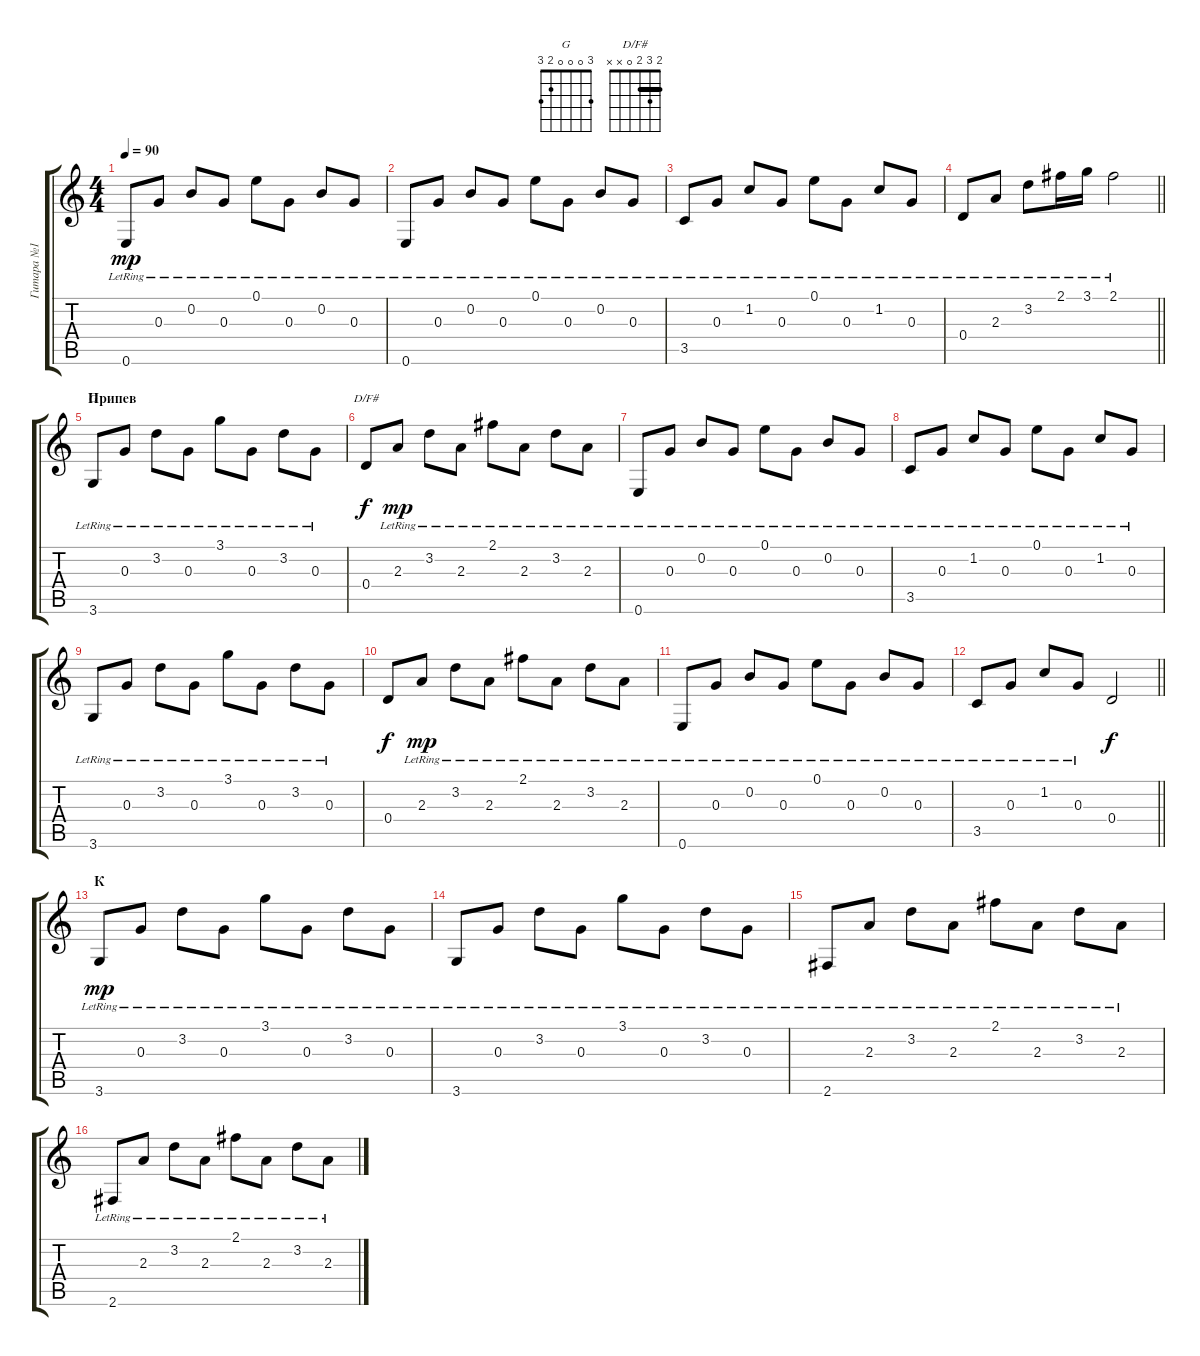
\track ("Гитара №1" "Гитара №1") {instrument acousticguitarnylon}
\staff {score tabs}
\tuning (E4 B3 G3 D3 A2 E2) {hide}
\chord ("G" 3 0 0 0 2 3)
\chord ("D/F#" 2 3 2 0 x x) {barre 2}
\ts (4 4)
\tempo 90
\clef g2
\ks c
0.6{lr}.8{dy mp} 0.3{lr}.8 0.2{lr}.8 0.3{lr}.8 0.1{lr}.8 0.3{lr}.8 0.2{lr}.8 0.3{lr}.8 |
0.6{lr}.8 0.3{lr}.8 0.2{lr}.8 0.3{lr}.8 0.1{lr}.8 0.3{lr}.8 0.2{lr}.8 0.3{lr}.8 |
3.5{lr}.8 0.3{lr}.8 1.2{lr}.8 0.3{lr}.8 0.1{lr}.8 0.3{lr}.8 1.2{lr}.8 0.3{lr}.8 |
\barLineRight lightlight
0.4{lr}.8 2.3{lr}.8 3.2{lr}.8 2.1{lr}.16 3.1{lr}.16 2.1{lr}.2 |
\section ("" "Припев")
3.6{lr}.8{ch "G"} 0.3{lr}.8 3.2{lr}.8 0.3{lr}.8 3.1{lr}.8 0.3{lr}.8 3.2{lr}.8 0.3{lr}.8 |
0.4.8{ch "D/F#" dy f} 2.3{lr}.8{dy mp} 3.2{lr}.8 2.3{lr}.8 2.1{lr}.8 2.3{lr}.8 3.2{lr}.8 2.3{lr}.8 |
0.6{lr}.8 0.3{lr}.8 0.2{lr}.8 0.3{lr}.8 0.1{lr}.8 0.3{lr}.8 0.2{lr}.8 0.3{lr}.8 |
3.5{lr}.8 0.3{lr}.8 1.2{lr}.8 0.3{lr}.8 0.1{lr}.8 0.3{lr}.8 1.2{lr}.8 0.3{lr}.8 |
3.6{lr}.8 0.3{lr}.8 3.2{lr}.8 0.3{lr}.8 3.1{lr}.8 0.3{lr}.8 3.2{lr}.8 0.3{lr}.8 |
0.4.8{dy f} 2.3{lr}.8{dy mp} 3.2{lr}.8 2.3{lr}.8 2.1{lr}.8 2.3{lr}.8 3.2{lr}.8 2.3{lr}.8 |
0.6{lr}.8 0.3{lr}.8 0.2{lr}.8 0.3{lr}.8 0.1{lr}.8 0.3{lr}.8 0.2{lr}.8 0.3{lr}.8 |
\barLineRight lightlight
3.5{lr}.8 0.3{lr}.8 1.2{lr}.8 0.3{lr}.8 0.4.2{dy f} |
\section ("" "К")
3.6{lr}.8{dy mp} 0.3{lr}.8 3.2{lr}.8 0.3{lr}.8 3.1{lr}.8 0.3{lr}.8 3.2{lr}.8 0.3{lr}.8 |
3.6{lr}.8 0.3{lr}.8 3.2{lr}.8 0.3{lr}.8 3.1{lr}.8 0.3{lr}.8 3.2{lr}.8 0.3{lr}.8 |
2.6{lr}.8 2.3{lr}.8 3.2{lr}.8 2.3{lr}.8 2.1{lr}.8 2.3{lr}.8 3.2{lr}.8 2.3{lr}.8 |
2.6{lr}.8 2.3{lr}.8 3.2{lr}.8 2.3{lr}.8 2.1{lr}.8 2.3{lr}.8 3.2{lr}.8 2.3{lr}.8
